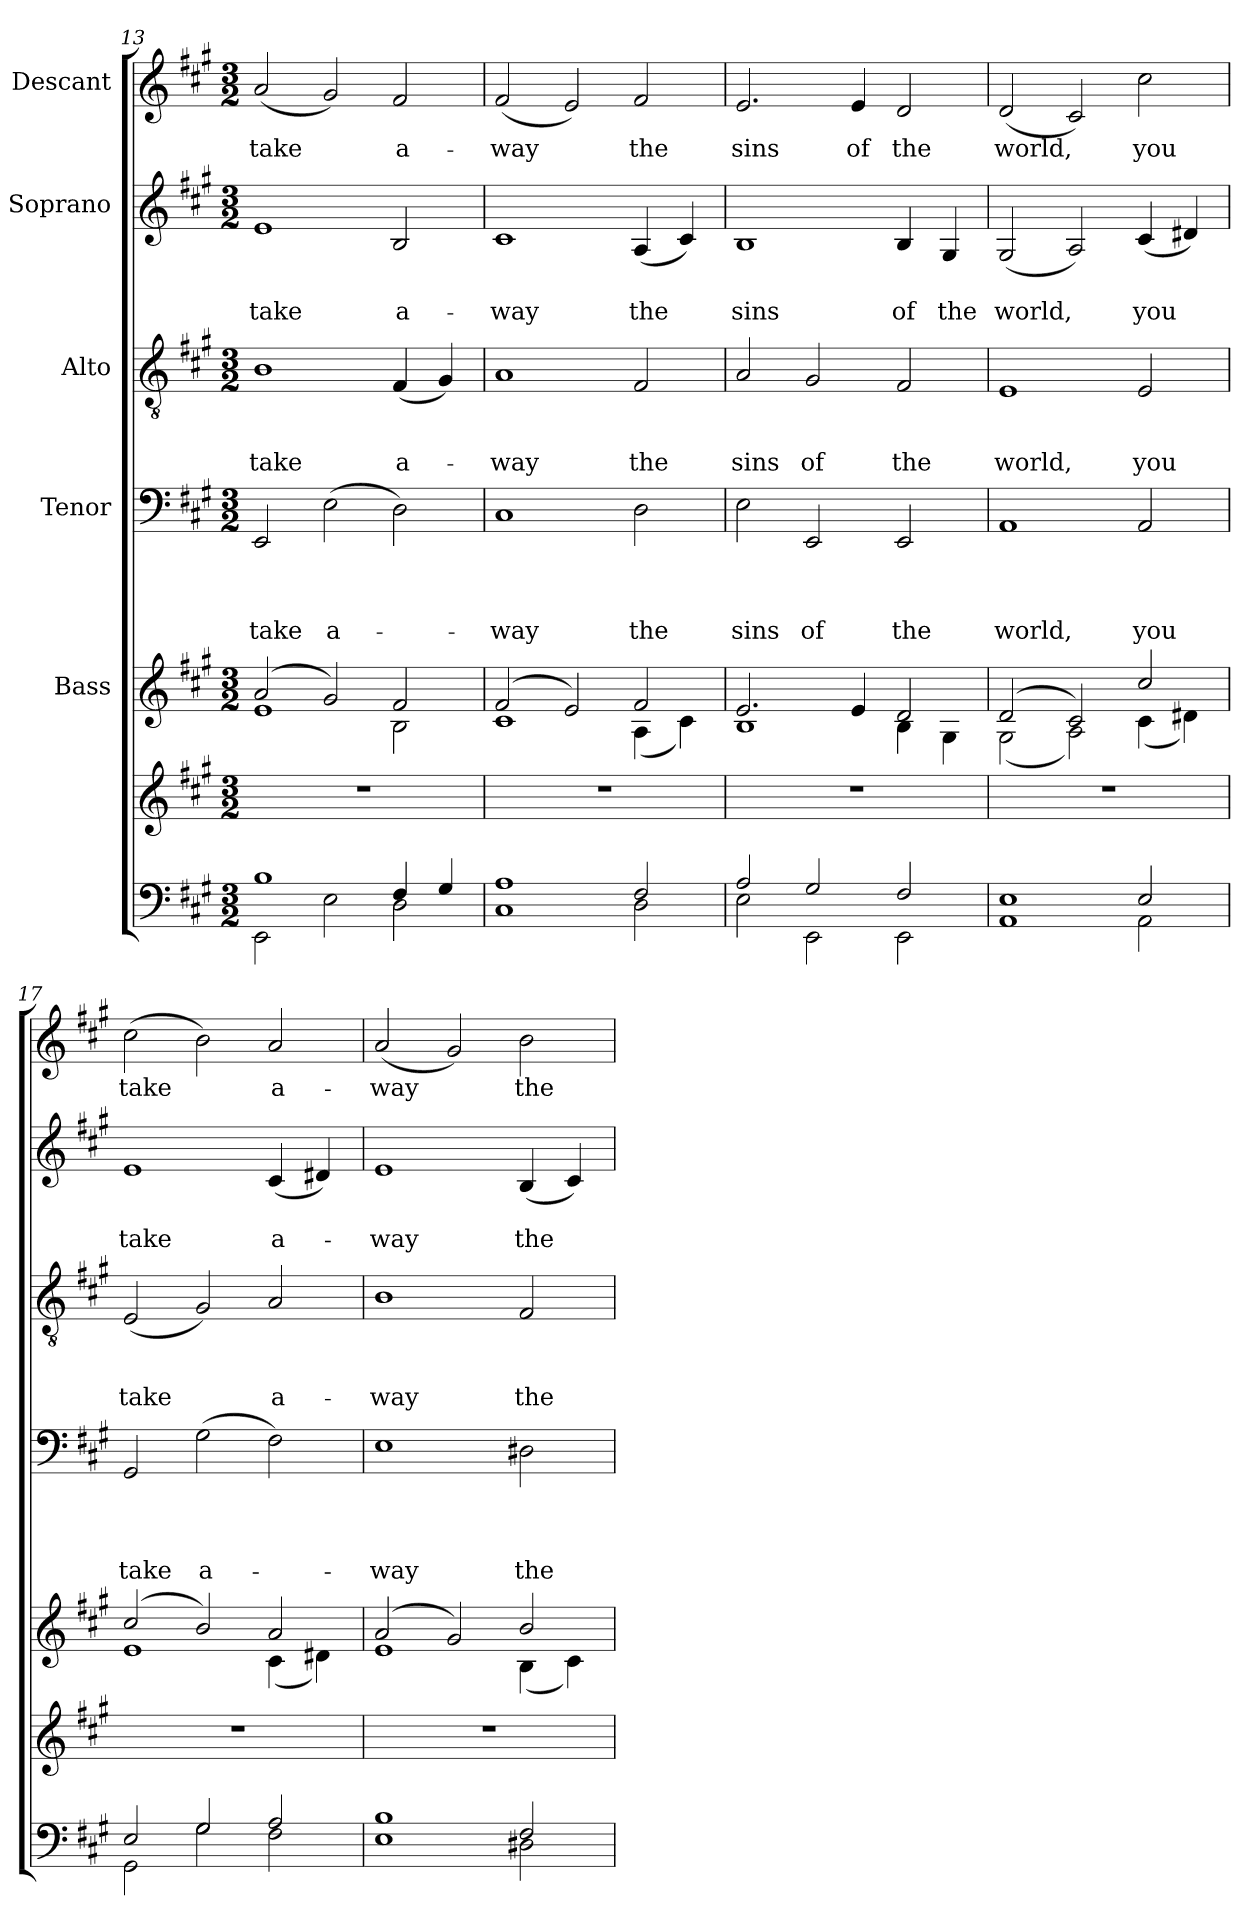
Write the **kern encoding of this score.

**kern	**kern	**kern	**kern	**text	**text	**text	**text	**kern	**text	**text	**text	**kern	**text	**text	**kern	**text
*part6	*part6	*part5	*part4	*part4	*part4	*part4	*part4	*part3	*part3	*part3	*part3	*part2	*part2	*part2	*part1	*part1
*staff7	*staff6	*staff5	*staff4	*staff4	*staff4	*staff4	*staff4	*staff3	*staff3	*staff3	*staff3	*staff2	*staff2	*staff2	*staff1	*staff1
*	*	*I"Bass	*I"Tenor	*	*	*	*	*I"Alto	*	*	*	*I"Soprano	*	*	*I"Descant	*
*clefF4	*clefG2	*clefG2	*clefF4	*	*	*	*	*clefGv2	*	*	*	*clefG2	*	*	*clefG2	*
*k[f#c#g#]	*k[f#c#g#]	*k[f#c#g#]	*k[f#c#g#]	*	*	*	*	*k[f#c#g#]	*	*	*	*k[f#c#g#]	*	*	*k[f#c#g#]	*
*A:	*A:	*A:	*A:	*	*	*	*	*A:	*	*	*	*A:	*	*	*A:	*
*M3/2	*M3/2	*M3/2	*M3/2	*	*	*	*	*M3/2	*	*	*	*M3/2	*	*	*M3/2	*
=13	=13	=13	=13	=13	=13	=13	=13	=13	=13	=13	=13	=13	=13	=13	=13	=13
*^	*	*^	*	*	*	*	*	*	*	*	*	*	*	*	*	*
!	!	!	!	!	!	!	!	!	!LO:LY:b	!	!	!	!LO:LY:b	!	!	!LO:LY:b	!	!LO:LY:b
1B	2EE\	1.r	(2a/	1e	2EE/	.	.	.	take	1B	.	.	take	1e	.	take	(<2a/	take
!	!	!	!	!	!	!	!	!	!LO:LY:b	!	!	!	!	!	!	!	!	!
.	2E\	.	2g#/)	.	(>2E\	.	.	.	a-	.	.	.	.	.	.	.	2g#/)	.
!	!	!	!	!	!	!	!	!	!	!	!	!	!LO:LY:b	!	!	!LO:LY:b	!	!LO:LY:b
4F#/	2D\	.	2f#/	2B\	2D\)	.	.	.	.	(<4F#/	.	.	a-	2B/	.	a-	2f#/	a-
4G#/	.	.	.	.	.	.	.	.	.	4G#/)	.	.	.	.	.	.	.	.
=14	=14	=14	=14	=14	=14	=14	=14	=14	=14	=14	=14	=14	=14	=14	=14	=14	=14	=14
!	!	!	!	!	!	!	!	!	!LO:LY:b	!	!	!	!LO:LY:b	!	!	!LO:LY:b	!	!LO:LY:b
1A	1C#	1.r	(2f#/	1c#	1C#	.	.	.	-way	1A	.	.	-way	1c#	.	-way	(<2f#/	-way
.	.	.	2e/)	.	.	.	.	.	.	.	.	.	.	.	.	.	2e/)	.
!	!	!	!	!	!	!	!	!	!LO:LY:b	!	!	!	!LO:LY:b	!	!	!LO:LY:b	!	!LO:LY:b
2F#/	2D\	.	2f#/	(<4A\	2D\	.	.	.	the	2F#/	.	.	the	(<4A/	.	the	2f#/	the
.	.	.	.	4c#\)	.	.	.	.	.	.	.	.	.	4c#/)	.	.	.	.
=15	=15	=15	=15	=15	=15	=15	=15	=15	=15	=15	=15	=15	=15	=15	=15	=15	=15	=15
!	!	!	!	!	!	!	!	!	!LO:LY:b	!	!	!	!LO:LY:b	!	!	!LO:LY:b	!	!LO:LY:b
2A/	2E\	1.r	2.e/	1B	2E\	.	.	.	sins	2A/	.	.	sins	1B	.	sins	2.e/	sins
!	!	!	!	!	!	!	!	!	!LO:LY:b	!	!	!	!LO:LY:b	!	!	!	!	!
2G#/	2EE\	.	.	.	2EE/	.	.	.	of	2G#/	.	.	of	.	.	.	.	.
!	!	!	!	!	!	!	!	!	!	!	!	!	!	!	!	!	!	!LO:LY:b
.	.	.	4e/	.	.	.	.	.	.	.	.	.	.	.	.	.	4e/	of
!	!	!	!	!	!	!	!	!	!LO:LY:b	!	!	!	!LO:LY:b	!	!	!LO:LY:b	!	!LO:LY:b
2F#/	2EE\	.	2d/	4B\	2EE/	.	.	.	the	2F#/	.	.	the	4B/	.	of	2d/	the
!	!	!	!	!	!	!	!	!	!	!	!	!	!	!	!	!LO:LY:b	!	!
.	.	.	.	4G#\	.	.	.	.	.	.	.	.	.	4G#/	.	the	.	.
=16	=16	=16	=16	=16	=16	=16	=16	=16	=16	=16	=16	=16	=16	=16	=16	=16	=16	=16
!	!	!	!	!	!	!	!	!	!LO:LY:b	!	!	!	!LO:LY:b	!	!	!LO:LY:b	!	!LO:LY:b
1E	1AA	1.r	(2d/	(<2G#\	1AA	.	.	.	world,	1E	.	.	world,	(<2G#/	.	world,	(<2d/	world,
.	.	.	2c#/)	2A\)	.	.	.	.	.	.	.	.	.	2A/)	.	.	2c#/)	.
!	!	!	!	!	!	!	!	!	!LO:LY:b	!	!	!	!LO:LY:b	!	!	!LO:LY:b	!	!LO:LY:b
2E/	2AA\	.	2cc#/	(<4c#\	2AA/	.	.	.	you	2E/	.	.	you	(<4c#/	.	you	2cc#\	you
.	.	.	.	4d#X\)	.	.	.	.	.	.	.	.	.	4d#X/)	.	.	.	.
=17	=17	=17	=17	=17	=17	=17	=17	=17	=17	=17	=17	=17	=17	=17	=17	=17	=17	=17
!	!	!	!	!	!	!	!	!	!LO:LY:b	!	!	!	!LO:LY:b	!	!	!LO:LY:b	!	!LO:LY:b
2E/	2GG#\	1.r	(2cc#/	1e	2GG#/	.	.	.	take	(<2E/	.	.	take	1e	.	take	(>2cc#\	take
!	!	!	!	!	!	!	!	!	!LO:LY:b	!	!	!	!	!	!	!	!	!
2G#/	2G#\	.	2b/)	.	(>2G#\	.	.	.	a-	2G#/)	.	.	.	.	.	.	2b\)	.
!	!	!	!	!	!	!	!	!	!	!	!	!	!LO:LY:b	!	!	!LO:LY:b	!	!LO:LY:b
2A/	2F#\	.	2a/	(<4c#\	2F#\)	.	.	.	.	2A/	.	.	a-	(<4c#/	.	a-	2a/	a-
.	.	.	.	4d#X\)	.	.	.	.	.	.	.	.	.	4d#X/)	.	.	.	.
=18	=18	=18	=18	=18	=18	=18	=18	=18	=18	=18	=18	=18	=18	=18	=18	=18	=18	=18
!	!	!	!	!	!	!	!	!	!LO:LY:b	!	!	!	!LO:LY:b	!	!	!LO:LY:b	!	!LO:LY:b
1B	1E	1.r	(2a/	1e	1E	.	.	.	-way	1B	.	.	-way	1e	.	-way	(<2a/	-way
.	.	.	2g#/)	.	.	.	.	.	.	.	.	.	.	.	.	.	2g#/)	.
!	!	!	!	!	!	!	!	!	!LO:LY:b	!	!	!	!LO:LY:b	!	!	!LO:LY:b	!	!LO:LY:b
2F#/	2D#X\	.	2b/	(<4B\	2D#X\	.	.	.	the	2F#/	.	.	the	(<4B/	.	the	2b\	the
.	.	.	.	4c#\)	.	.	.	.	.	.	.	.	.	4c#/)	.	.	.	.
*v	*v	*	*v	*v	*	*	*	*	*	*	*	*	*	*	*	*	*	*
=	=	=	=	=	=	=	=	=	=	=	=	=	=	=	=	=
*-	*-	*-	*-	*-	*-	*-	*-	*-	*-	*-	*-	*-	*-	*-	*-	*-
